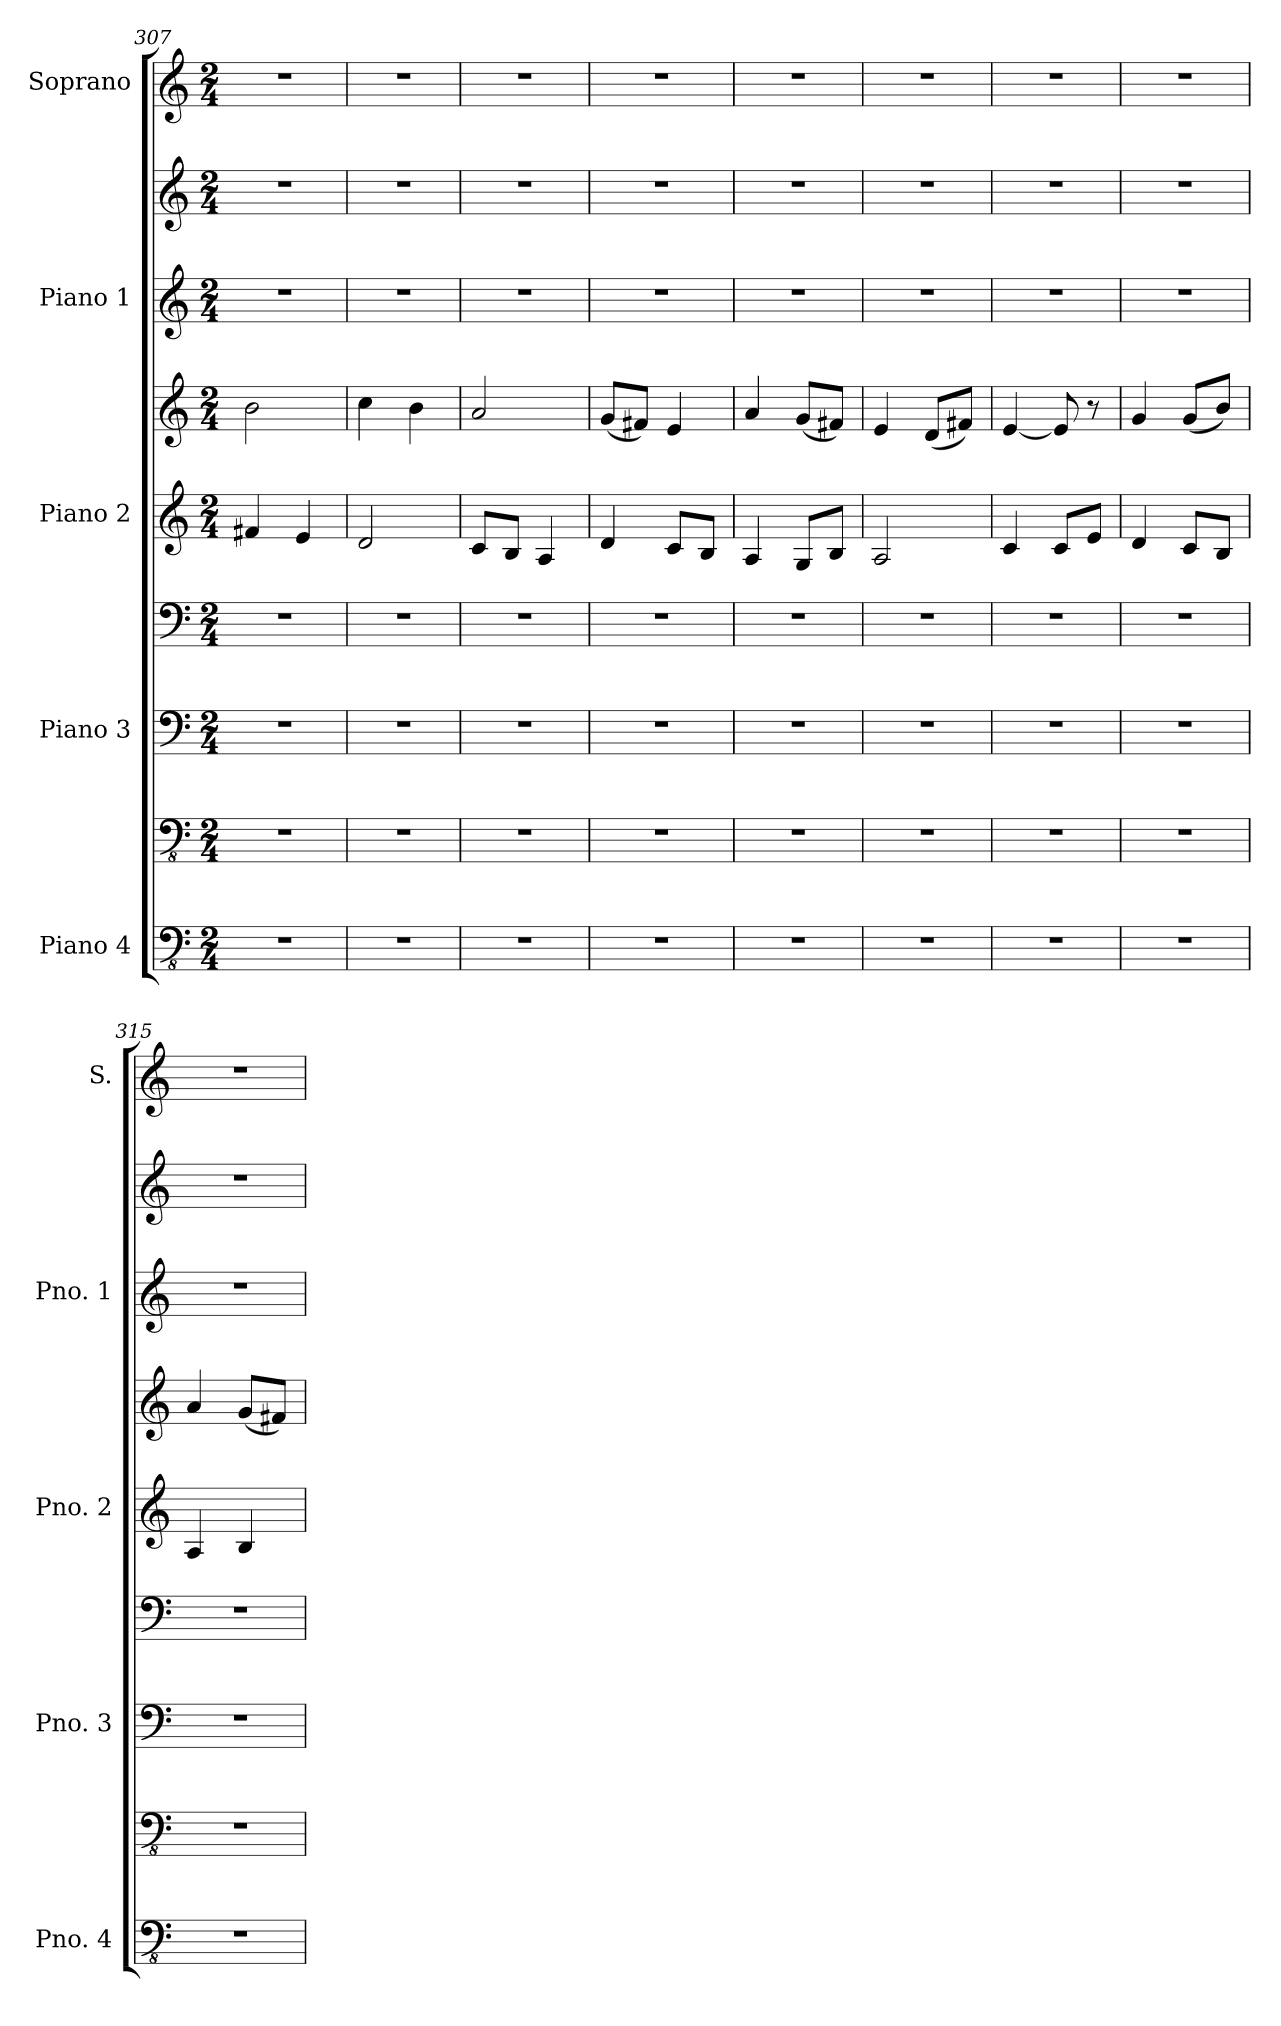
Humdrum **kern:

**kern	**kern	**kern	**kern	**kern	**kern	**kern	**kern	**kern
*part5	*part5	*part4	*part4	*part3	*part3	*part2	*part2	*part1
*staff9	*staff8	*staff7	*staff6	*staff5	*staff4	*staff3	*staff2	*staff1
*I"Piano 4	*	*I"Piano 3	*	*I"Piano 2	*	*I"Piano 1	*	*I"Soprano
*I'Pno. 4	*	*I'Pno. 3	*	*I'Pno. 2	*	*I'Pno. 1	*	*I'S.
!!LO:PB:g=z
*clefFv4	*clefFv4	*clefF4	*clefF4	*clefG2	*clefG2	*clefG2	*clefG2	*clefG2
*ITrd7c12	*ITrd7c12	*	*	*	*	*	*	*
*k[]	*k[]	*k[]	*k[]	*k[]	*k[]	*k[]	*k[]	*k[]
*C:	*C:	*C:	*C:	*C:	*C:	*C:	*C:	*C:
*M2/4	*M2/4	*M2/4	*M2/4	*M2/4	*M2/4	*M2/4	*M2/4	*M2/4
=307	=307	=307	=307	=307	=307	=307	=307	=307
2r	2r	2r	2r	4f#X/	2b\	2r	2r	2r
.	.	.	.	4e/	.	.	.	.
=308	=308	=308	=308	=308	=308	=308	=308	=308
2r	2r	2r	2r	2d/	4cc\	2r	2r	2r
.	.	.	.	.	4b\	.	.	.
=309	=309	=309	=309	=309	=309	=309	=309	=309
2r	2r	2r	2r	8c/L	2a/	2r	2r	2r
.	.	.	.	8B/J	.	.	.	.
.	.	.	.	4A/	.	.	.	.
=310	=310	=310	=310	=310	=310	=310	=310	=310
2r	2r	2r	2r	4d/	(8g/L	2r	2r	2r
.	.	.	.	.	8f#X/J)	.	.	.
.	.	.	.	8c/L	4e/	.	.	.
.	.	.	.	8B/J	.	.	.	.
=311	=311	=311	=311	=311	=311	=311	=311	=311
2r	2r	2r	2r	4A/	4a/	2r	2r	2r
.	.	.	.	8G/L	(8g/L	.	.	.
.	.	.	.	8B/J	8f#X/J)	.	.	.
=312	=312	=312	=312	=312	=312	=312	=312	=312
2r	2r	2r	2r	2A/	4e/	2r	2r	2r
.	.	.	.	.	(8d/L	.	.	.
.	.	.	.	.	8f#X/J)	.	.	.
=313	=313	=313	=313	=313	=313	=313	=313	=313
2r	2r	2r	2r	4c/	[<4e/	2r	2r	2r
.	.	.	.	8c/L	8e/]	.	.	.
.	.	.	.	8e/J	8r	.	.	.
=314	=314	=314	=314	=314	=314	=314	=314	=314
2r	2r	2r	2r	4d/	4g/	2r	2r	2r
.	.	.	.	8c/L	(8g/L	.	.	.
.	.	.	.	8B/J	8b/J)	.	.	.
=315	=315	=315	=315	=315	=315	=315	=315	=315
2r	2r	2r	2r	4A/	4a/	2r	2r	2r
.	.	.	.	4B/	(8g/L	.	.	.
.	.	.	.	.	8f#X/J)	.	.	.
=	=	=	=	=	=	=	=	=
*-	*-	*-	*-	*-	*-	*-	*-	*-
